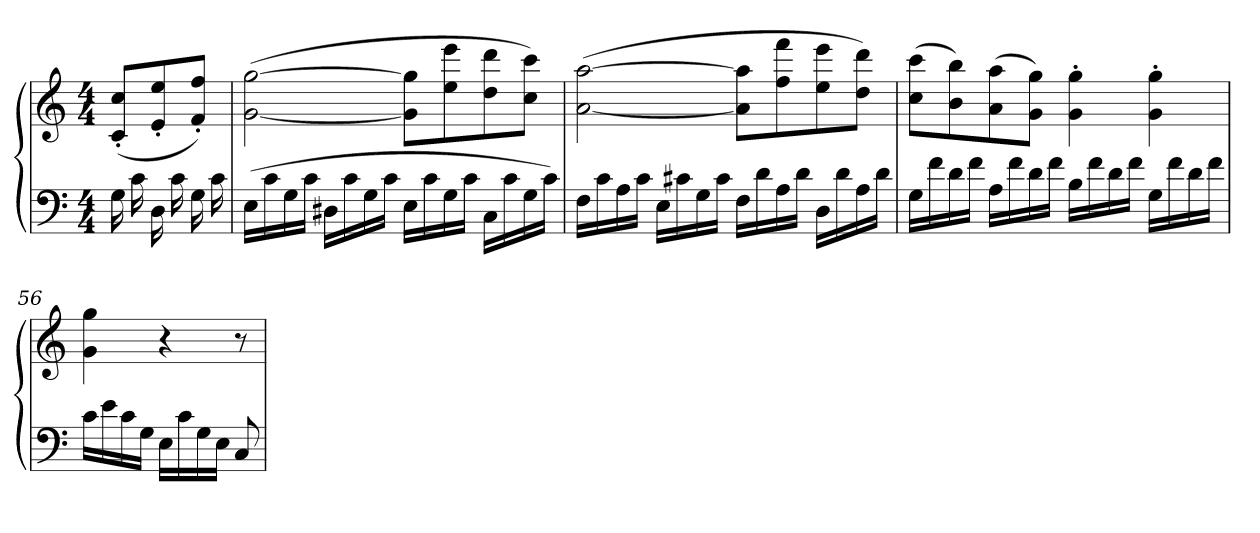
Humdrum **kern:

**kern	**kern
*part1	*part1
*staff2	*staff1
*clefF4	*clefG2
*k[]	*k[]
*C:	*C:
*M4/4	*M4/4
=	=
16G	(8c' 8cc'L
16c	.
16D	8e' 8ee'
16c	.
16G	8f' 8ff'J)
16c	.
=53	=53
(16ELL	([2g [2gg
16c	.
16G	.
16cJJ	.
16D#XLL	.
16c	.
16G	.
16cJJ	.
16ELL	8g] 8gg]L
16c	.
16G	8ee 8eee
16cJJ	.
16CLL	8dd 8ddd
16c	.
16G	8cc 8cccJ)
16cJJ)	.
=54	=54
16FLL	([2a [2aa
16c	.
16A	.
16cJJ	.
16ELL	.
16c#X	.
16G	.
16c#JJ	.
16FLL	8a] 8aa]L
16d	.
16A	8ff 8fff
16dJJ	.
16DLL	8ee 8eee
16d	.
16A	8dd 8dddJ)
16dJJ	.
=55	=55
16GLL	(8cc 8cccL
16f	.
16d	8b 8bb)
16fJJ	.
16ALL	(8a 8aa
16f	.
16d	8g 8ggJ)
16fJJ	.
16BLL	4g' 4gg'
16f	.
16d	.
16fJJ	.
16GLL	4g' 4gg'
16f	.
16d	.
16fJJ	.
=56	=56
16cLL	4g 4gg
16e	.
16c	.
16GJJ	.
16ELL	4r
16c	.
16G	.
16EJJ	.
8C	8r
=	=
*-	*-
